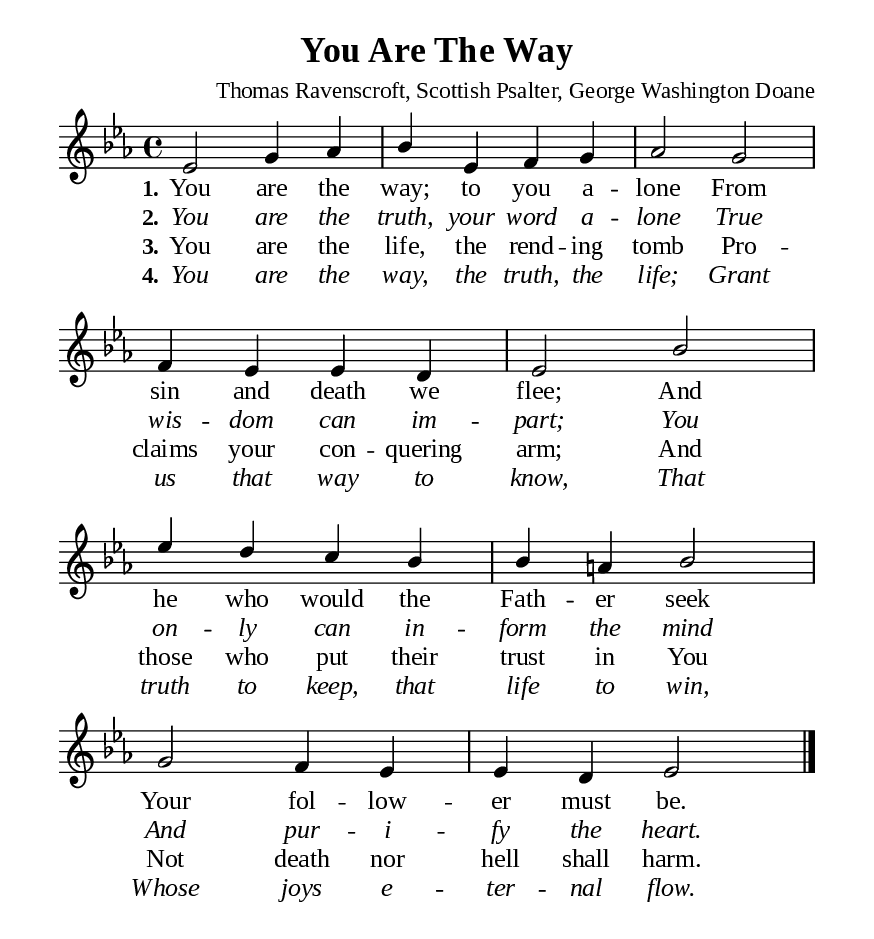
\version "2.18.2"

\header {
  title = "You Are The Way"
  composer = "Thomas Ravenscroft, Scottish Psalter, George Washington Doane"
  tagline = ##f
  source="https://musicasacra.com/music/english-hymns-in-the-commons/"
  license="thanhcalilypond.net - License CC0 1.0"
}

global= {
  \key ees \major
  \time 4/4
  \override Score.BarNumber.break-visibility = ##(#f #f #f)
  \override Lyrics.LyricSpace.minimum-distance = #3.0
}

\paper {
  #(set-paper-size "a5")
  top-margin = 10\mm
  bottom-marign = 10\mm
  left-margin = 10\mm
  right-margin = 10\mm
  indent = #0
  #(define fonts
	 (make-pango-font-tree "Liberation Serif"
	 		       "Liberation Serif"
			       "Liberation Serif"
			       (/ 20 20)))
  system-system-spacing = #'((basic-distance . 3) (padding . 3))
}

printItalic = \with {
  \override LyricText.font-shape = #'italic
}

% Verse music
musicVerseSoprano = \relative c' {
  %{	01	%} ees2 g4 aes |
  %{	02	%} bes ees, f g |
  %{	03	%} aes2 g |
  %{	04	%} f4 ees ees d |
  %{	05	%} ees2 bes' |
  %{	06	%} ees4 d c bes |
  %{	07	%} bes a! bes2 |
  %{	08	%} g f4 ees |
  %{	09	%} ees d ees2 \bar "|."
}

% Verse lyrics
verseOne = \lyricmode {
  \set stanza = #"1."
  You are the way; to you a -- lone
  From sin and death we flee;
  And he who would the Fath -- er seek
  Your fol -- low -- er must be.
}

verseTwo = \lyricmode {
  \set stanza = #"2."
  You are the truth, your word a -- lone
  True wis -- dom can im -- part;
  You on -- ly can in -- form the mind
  And pur -- i -- fy the heart.
}

verseThree = \lyricmode {
  \set stanza = #"3."
  You are the life, the rend -- ing tomb
  Pro -- claims your con -- quering arm;
  And those who put their trust in You
  Not death nor hell shall harm.
}

verseFour = \lyricmode {
  \set stanza = #"4."
  You are the way, the truth, the life;
  Grant us that way to know,
  That truth to keep, that life to win,
  Whose joys e -- ter -- nal flow.
}

% Layout
\score {
    \new ChoirStaff <<
      \new Staff <<
        \clef "treble"
        \new Voice = "sopranos" { \global \stemUp \slurUp \musicVerseSoprano }
      >>
      \new Lyrics \lyricsto sopranos \verseOne
      \new Lyrics \printItalic \lyricsto sopranos \verseTwo
      \new Lyrics \lyricsto sopranos \verseThree
      \new Lyrics \printItalic \lyricsto sopranos \verseFour
    >>
}
